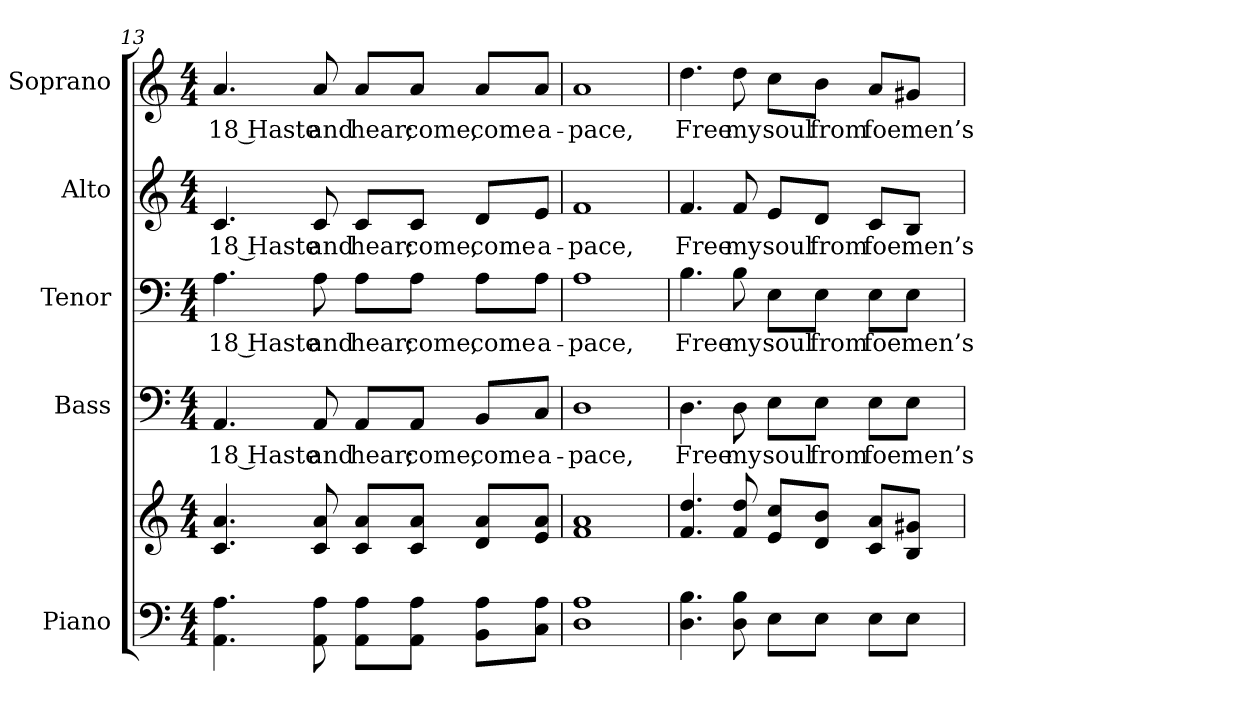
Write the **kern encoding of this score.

**kern	**kern	**kern	**text	**kern	**text	**kern	**text	**kern	**text
*part5	*part5	*part4	*part4	*part3	*part3	*part2	*part2	*part1	*part1
*staff6	*staff5	*staff4	*staff4	*staff3	*staff3	*staff2	*staff2	*staff1	*staff1
*I"Piano	*	*I"Bass	*	*I"Tenor	*	*I"Alto	*	*I"Soprano	*
*I'Pno.	*	*I'B.	*	*I'T.	*	*I'A.	*	*I'S.	*
!!LO:PB:g=z
*clefF4	*clefG2	*clefF4	*	*clefF4	*	*clefG2	*	*clefG2	*
*k[]	*k[]	*k[]	*	*k[]	*	*k[]	*	*k[]	*
*C:	*C:	*C:	*	*C:	*	*C:	*	*C:	*
*M4/4	*M4/4	*M4/4	*	*M4/4	*	*M4/4	*	*M4/4	*
=13	=13	=13	=13	=13	=13	=13	=13	=13	=13
!	!	!	!LO:LY:b:color=#000000	!	!	!	!	!	!
!	!	!	!	!	!LO:LY:b:color=#000000	!	!	!	!
!	!	!	!	!	!	!	!LO:LY:b:color=#000000	!	!
!	!	!	!	!	!	!	!	!	!LO:LY:b:color=#000000
4.AAi\ 4.Ai	4.ci/ 4.ai	4.AAi/	18 Haste	4.Ai\	18 Haste	4.ci/	18 Haste	4.ai/	18 Haste
!	!	!	!LO:LY:b:color=#000000	!	!	!	!	!	!
!	!	!	!	!	!LO:LY:b:color=#000000	!	!	!	!
!	!	!	!	!	!	!	!LO:LY:b:color=#000000	!	!
!	!	!	!	!	!	!	!	!	!LO:LY:b:color=#000000
8AAi\ 8Ai	8ci/ 8ai	8AAi/	and	8Ai\	and	8ci/	and	8ai/	and
!	!	!	!LO:LY:b:color=#000000	!	!	!	!	!	!
!	!	!	!	!	!LO:LY:b:color=#000000	!	!	!	!
!	!	!	!	!	!	!	!LO:LY:b:color=#000000	!	!
!	!	!	!	!	!	!	!	!	!LO:LY:b:color=#000000
8AAi\ 8Ai\L	8ci/ 8ai/L	8AAi/L	hear;	8Ai\L	hear;	8ci/L	hear;	8ai/L	hear;
!	!	!	!LO:LY:b:color=#000000	!	!	!	!	!	!
!	!	!	!	!	!LO:LY:b:color=#000000	!	!	!	!
!	!	!	!	!	!	!	!LO:LY:b:color=#000000	!	!
!	!	!	!	!	!	!	!	!	!LO:LY:b:color=#000000
8AAi\ 8Ai\J	8ci/ 8ai/J	8AAi/J	come,	8Ai\J	come,	8ci/J	come,	8ai/J	come,
!	!	!	!LO:LY:b:color=#000000	!	!	!	!	!	!
!	!	!	!	!	!LO:LY:b:color=#000000	!	!	!	!
!	!	!	!	!	!	!	!LO:LY:b:color=#000000	!	!
!	!	!	!	!	!	!	!	!	!LO:LY:b:color=#000000
8BBi\ 8Ai\L	8di/ 8ai/L	8BBi/L	come	8Ai\L	come	8di/L	come	8ai/L	come
!	!	!	!LO:LY:b:color=#000000	!	!	!	!	!	!
!	!	!	!	!	!LO:LY:b:color=#000000	!	!	!	!
!	!	!	!	!	!	!	!LO:LY:b:color=#000000	!	!
!	!	!	!	!	!	!	!	!	!LO:LY:b:color=#000000
8Ci\ 8Ai\J	8ei/ 8ai/J	8Ci/J	a-	8Ai\J	a-	8ei/J	a-	8ai/J	a-
=14	=14	=14	=14	=14	=14	=14	=14	=14	=14
!	!	!	!LO:LY:b:color=#000000	!	!	!	!	!	!
!	!	!	!	!	!LO:LY:b:color=#000000	!	!	!	!
!	!	!	!	!	!	!	!LO:LY:b:color=#000000	!	!
!	!	!	!	!	!	!	!	!	!LO:LY:b:color=#000000
1Di 1Ai	1fi 1ai	1Di	-pace,	1Ai	-pace,	1fi	-pace,	1ai	-pace,
!!LO:PB:g=z
=15	=15	=15	=15	=15	=15	=15	=15	=15	=15
!	!	!	!LO:LY:b:color=#000000	!	!	!	!	!	!
!	!	!	!	!	!LO:LY:b:color=#000000	!	!	!	!
!	!	!	!	!	!	!	!LO:LY:b:color=#000000	!	!
!	!	!	!	!	!	!	!	!	!LO:LY:b:color=#000000
4.Di\ 4.Bi	4.fi/ 4.ddi	4.Di\	Free	4.Bi\	Free	4.fi/	Free	4.ddi\	Free
!	!	!	!LO:LY:b:color=#000000	!	!	!	!	!	!
!	!	!	!	!	!LO:LY:b:color=#000000	!	!	!	!
!	!	!	!	!	!	!	!LO:LY:b:color=#000000	!	!
!	!	!	!	!	!	!	!	!	!LO:LY:b:color=#000000
8Di\ 8Bi	8fi/ 8ddi	8Di\	my	8Bi\	my	8fi/	my	8ddi\	my
!	!	!	!LO:LY:b:color=#000000	!	!	!	!	!	!
!	!	!	!	!	!LO:LY:b:color=#000000	!	!	!	!
!	!	!	!	!	!	!	!LO:LY:b:color=#000000	!	!
!	!	!	!	!	!	!	!	!	!LO:LY:b:color=#000000
8Ei\L	8ei/ 8cci/L	8Ei\L	soul	8Ei\L	soul	8ei/L	soul	8cci\L	soul
!	!	!	!LO:LY:b:color=#000000	!	!	!	!	!	!
!	!	!	!	!	!LO:LY:b:color=#000000	!	!	!	!
!	!	!	!	!	!	!	!LO:LY:b:color=#000000	!	!
!	!	!	!	!	!	!	!	!	!LO:LY:b:color=#000000
8Ei\J	8di/ 8bi/J	8Ei\J	from	8Ei\J	from	8di/J	from	8bi\J	from
!	!	!	!LO:LY:b:color=#000000	!	!	!	!	!	!
!	!	!	!	!	!LO:LY:b:color=#000000	!	!	!	!
!	!	!	!	!	!	!	!LO:LY:b:color=#000000	!	!
!	!	!	!	!	!	!	!	!	!LO:LY:b:color=#000000
8Ei\L	8ci/ 8ai/L	8Ei\L	foe	8Ei\L	foe	8ci/L	foe	8ai/L	foe
!	!	!	!LO:LY:b:color=#000000	!	!	!	!	!	!
!	!	!	!	!	!LO:LY:b:color=#000000	!	!	!	!
!	!	!	!	!	!	!	!LO:LY:b:color=#000000	!	!
!	!	!	!	!	!	!	!	!	!LO:LY:b:color=#000000
8Ei\J	8Bi/ 8g#Xi/J	8Ei\J	men’s	8Ei\J	men’s	8Bi/J	men’s	8g#Xi/J	men’s
=	=	=	=	=	=	=	=	=	=
*-	*-	*-	*-	*-	*-	*-	*-	*-	*-
